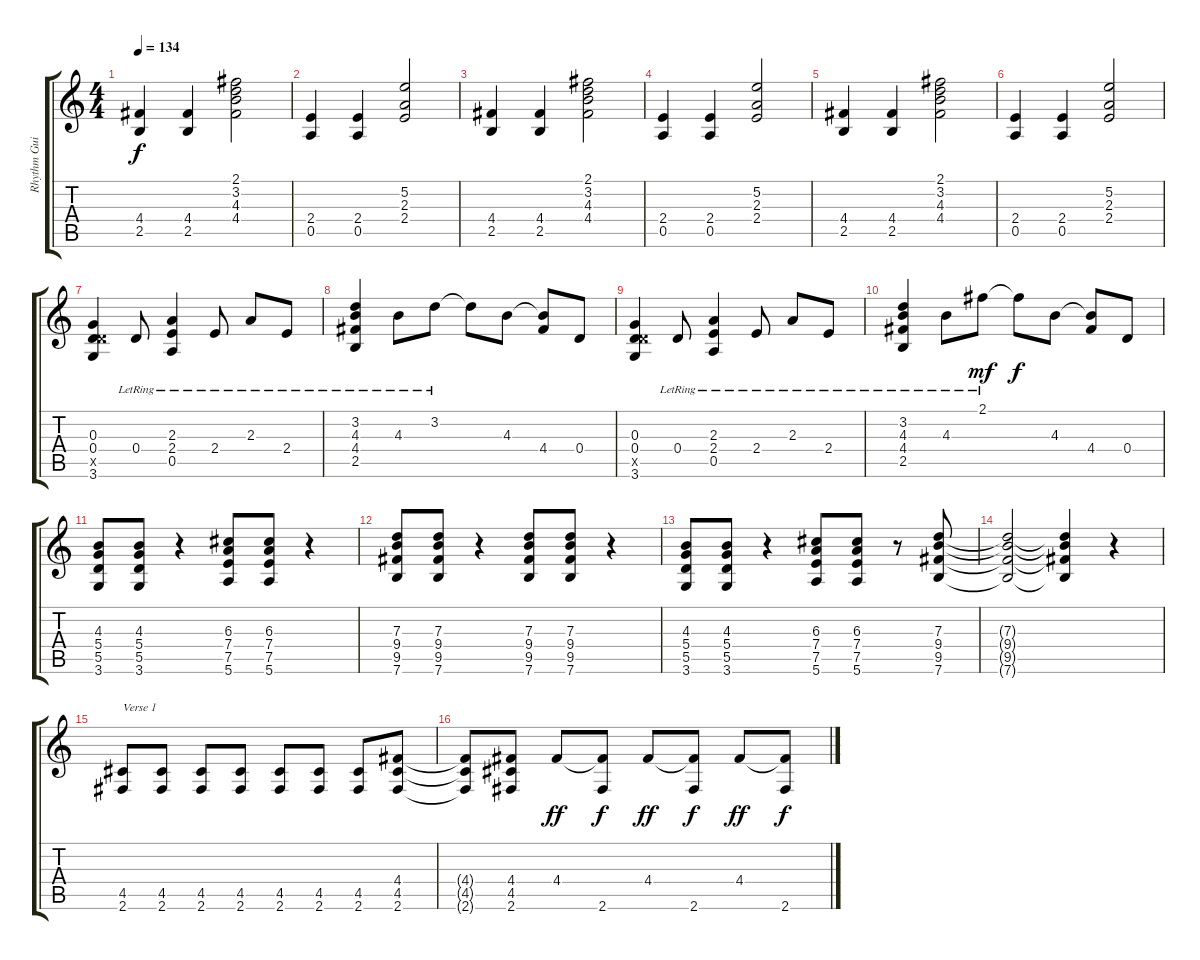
\track ("Rhythm Guitar 1" "Rhythm Gui") {instrument distortionguitar}
\staff {score tabs}
\tuning (E4 B3 G3 D3 A2 E2) {hide}
\ts (4 4)
\tempo 134
\clef g2
\ks c
(4.4 2.5).4{dy f} (4.4 2.5).4 (2.1 3.2 4.3 4.4).2 |
(2.4 0.5).4 (2.4 0.5).4 (5.2 2.3 2.4).2 |
(4.4 2.5).4 (4.4 2.5).4 (2.1 3.2 4.3 4.4).2 |
(2.4 0.5).4 (2.4 0.5).4 (5.2 2.3 2.4).2 |
(4.4 2.5).4 (4.4 2.5).4 (2.1 3.2 4.3 4.4).2 |
(2.4 0.5).4 (2.4 0.5).4 (5.2 2.3 2.4).2 |
(0.3 0.4 5.5{x} 3.6).4 0.4{lr}.8 (2.3 2.4 0.5{lr}).4 2.4{lr}.8 2.3{lr}.8 2.4{lr}.8 |
(3.2 4.3 4.4{lr} 2.5{lr}).4 4.3{lr}.8 3.2{lr}.8 3.2{t}.8 4.3.8 (4.3{t} 4.4).8 0.4.8 |
(0.3 0.4 5.5{x} 3.6).4 0.4{lr}.8 (2.3 2.4 0.5{lr}).4 2.4{lr}.8 2.3{lr}.8 2.4{lr}.8 |
(3.2 4.3 4.4{lr} 2.5{lr}).4 4.3{lr}.8 2.1{lr}.8{dy mf} 2.1{t}.8{dy f} 4.3.8 (4.3{t} 4.4).8 0.4.8 |
(4.3 5.4 5.5 3.6).8 (4.3 5.4 5.5 3.6).8 r.4 (6.3 7.4 7.5 5.6).8 (6.3 7.4 7.5 5.6).8 r.4 |
(7.3 9.4 9.5 7.6).8 (7.3 9.4 9.5 7.6).8 r.4 (7.3 9.4 9.5 7.6).8 (7.3 9.4 9.5 7.6).8 r.4 |
(4.3 5.4 5.5 3.6).8 (4.3 5.4 5.5 3.6).8 r.4 (6.3 7.4 7.5 5.6).8 (6.3 7.4 7.5 5.6).8 r.8 (7.3 9.4 9.5 7.6).8 |
(7.3{t} 9.4{t} 9.5{t} 7.6{t}).2 (7.3{t} 9.4{t} 9.5{t} 7.6{t}).4 r.4 |
(4.5 2.6).8{txt "Verse 1"} (4.5 2.6).8 (4.5 2.6).8 (4.5 2.6).8 (4.5 2.6).8 (4.5 2.6).8 (4.5 2.6).8 (4.4 4.5 2.6).8 |
(4.4{t} 4.5{t} 2.6{t}).8 (4.4 4.5 2.6).8 4.4.8{dy ff} (4.4{t} 2.6).8{dy f} 4.4.8{dy ff} (4.4{t} 2.6).8{dy f} 4.4.8{dy ff} (4.4{t} 2.6).8{dy f}
